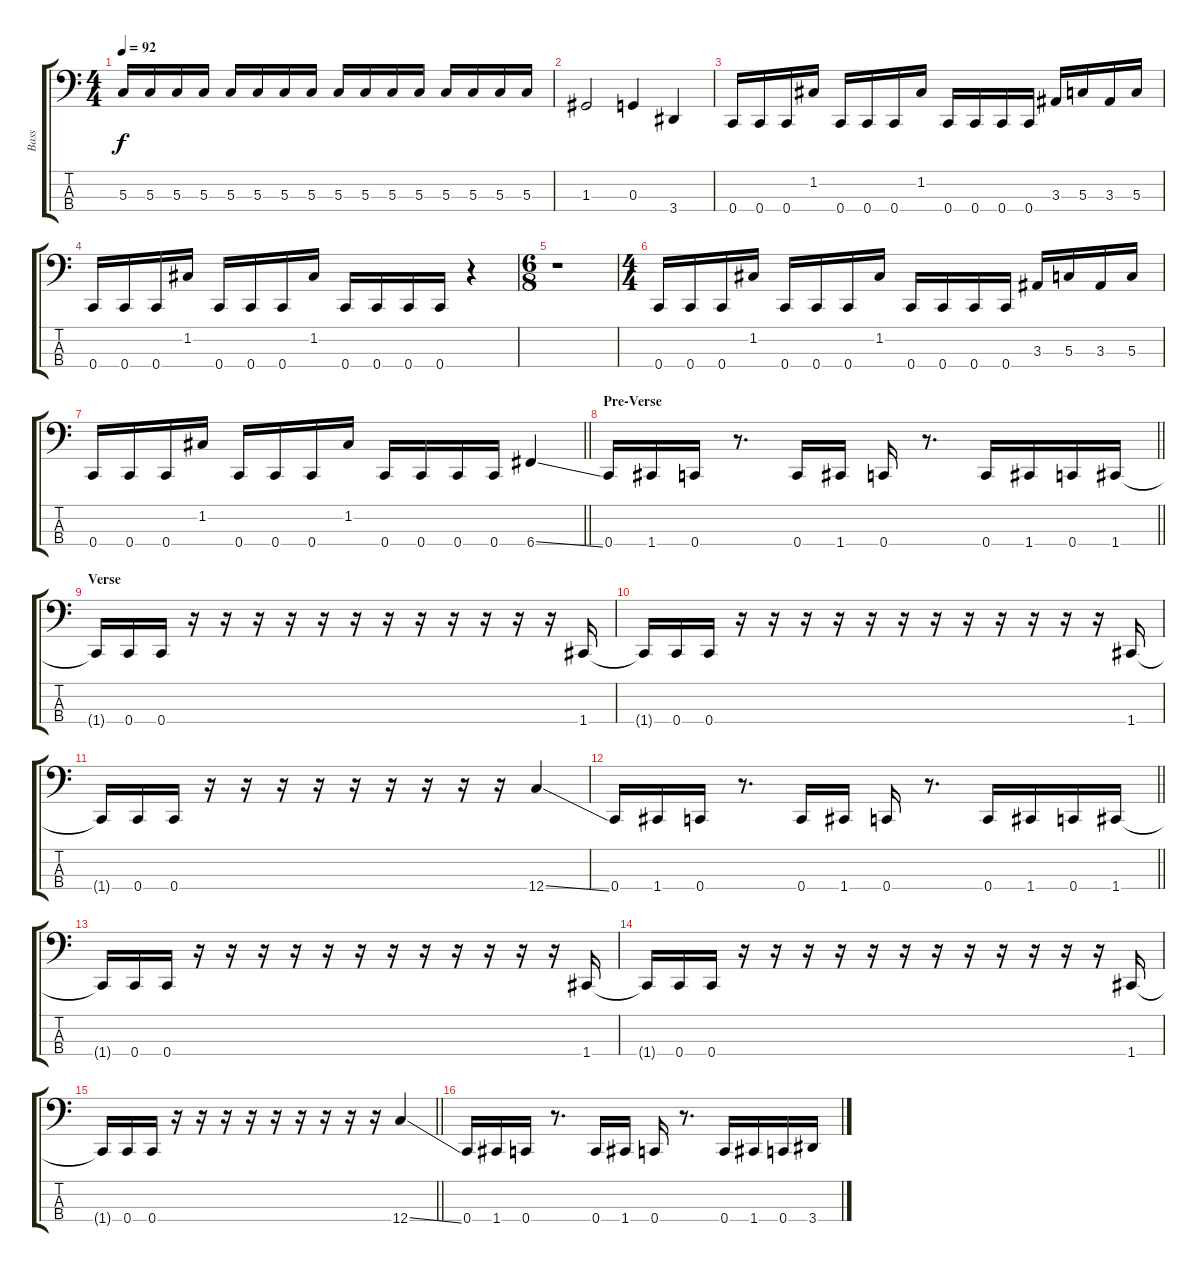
\track ("Bass" "Bass") {instrument electricbassfinger}
\staff {score tabs}
\tuning (F2 C2 G1 C1) {hide}
\ts (4 4)
\tempo 92
\clef f4
\ks c
5.3.16{dy f} 5.3.16 5.3.16 5.3.16 5.3.16 5.3.16 5.3.16 5.3.16 5.3.16 5.3.16 5.3.16 5.3.16 5.3.16 5.3.16 5.3.16 5.3.16 |
1.3.2 0.3.4 3.4.4 |
0.4.16 0.4.16 0.4.16 1.2.16 0.4.16 0.4.16 0.4.16 1.2.16 0.4.16 0.4.16 0.4.16 0.4.16 3.3.16 5.3.16 3.3.16 5.3.16 |
0.4.16 0.4.16 0.4.16 1.2.16 0.4.16 0.4.16 0.4.16 1.2.16 0.4.16 0.4.16 0.4.16 0.4.16 r.4 |
\ts (6 8)
r.1 |
\ts (4 4)
0.4.16 0.4.16 0.4.16 1.2.16 0.4.16 0.4.16 0.4.16 1.2.16 0.4.16 0.4.16 0.4.16 0.4.16 3.3.16 5.3.16 3.3.16 5.3.16 |
\barLineRight lightlight
0.4.16 0.4.16 0.4.16 1.2.16 0.4.16 0.4.16 0.4.16 1.2.16 0.4.16 0.4.16 0.4.16 0.4.16 6.4{ss}.4 |
\section ("" "Pre-Verse")
\barLineRight lightlight
0.4.16 1.4.16 0.4.16 r.8{d} 0.4.16 1.4.16 0.4.16 r.8{d} 0.4.16 1.4.16 0.4.16 1.4.16 |
\section ("" "Verse")
1.4{t}.16 0.4.16 0.4.16 r.16 r.16 r.16 r.16 r.16 r.16 r.16 r.16 r.16 r.16 r.16 r.16 1.4.16 |
1.4{t}.16 0.4.16 0.4.16 r.16 r.16 r.16 r.16 r.16 r.16 r.16 r.16 r.16 r.16 r.16 r.16 1.4.16 |
1.4{t}.16 0.4.16 0.4.16 r.16 r.16 r.16 r.16 r.16 r.16 r.16 r.16 r.16 12.4{ss}.4 |
\barLineRight lightlight
0.4.16 1.4.16 0.4.16 r.8{d} 0.4.16 1.4.16 0.4.16 r.8{d} 0.4.16 1.4.16 0.4.16 1.4.16 |
1.4{t}.16 0.4.16 0.4.16 r.16 r.16 r.16 r.16 r.16 r.16 r.16 r.16 r.16 r.16 r.16 r.16 1.4.16 |
1.4{t}.16 0.4.16 0.4.16 r.16 r.16 r.16 r.16 r.16 r.16 r.16 r.16 r.16 r.16 r.16 r.16 1.4.16 |
\barLineRight lightlight
1.4{t}.16 0.4.16 0.4.16 r.16 r.16 r.16 r.16 r.16 r.16 r.16 r.16 r.16 12.4{ss}.4 |
0.4.16 1.4.16 0.4.16 r.8{d} 0.4.16 1.4.16 0.4.16 r.8{d} 0.4.16 1.4.16 0.4.16 3.4.16
